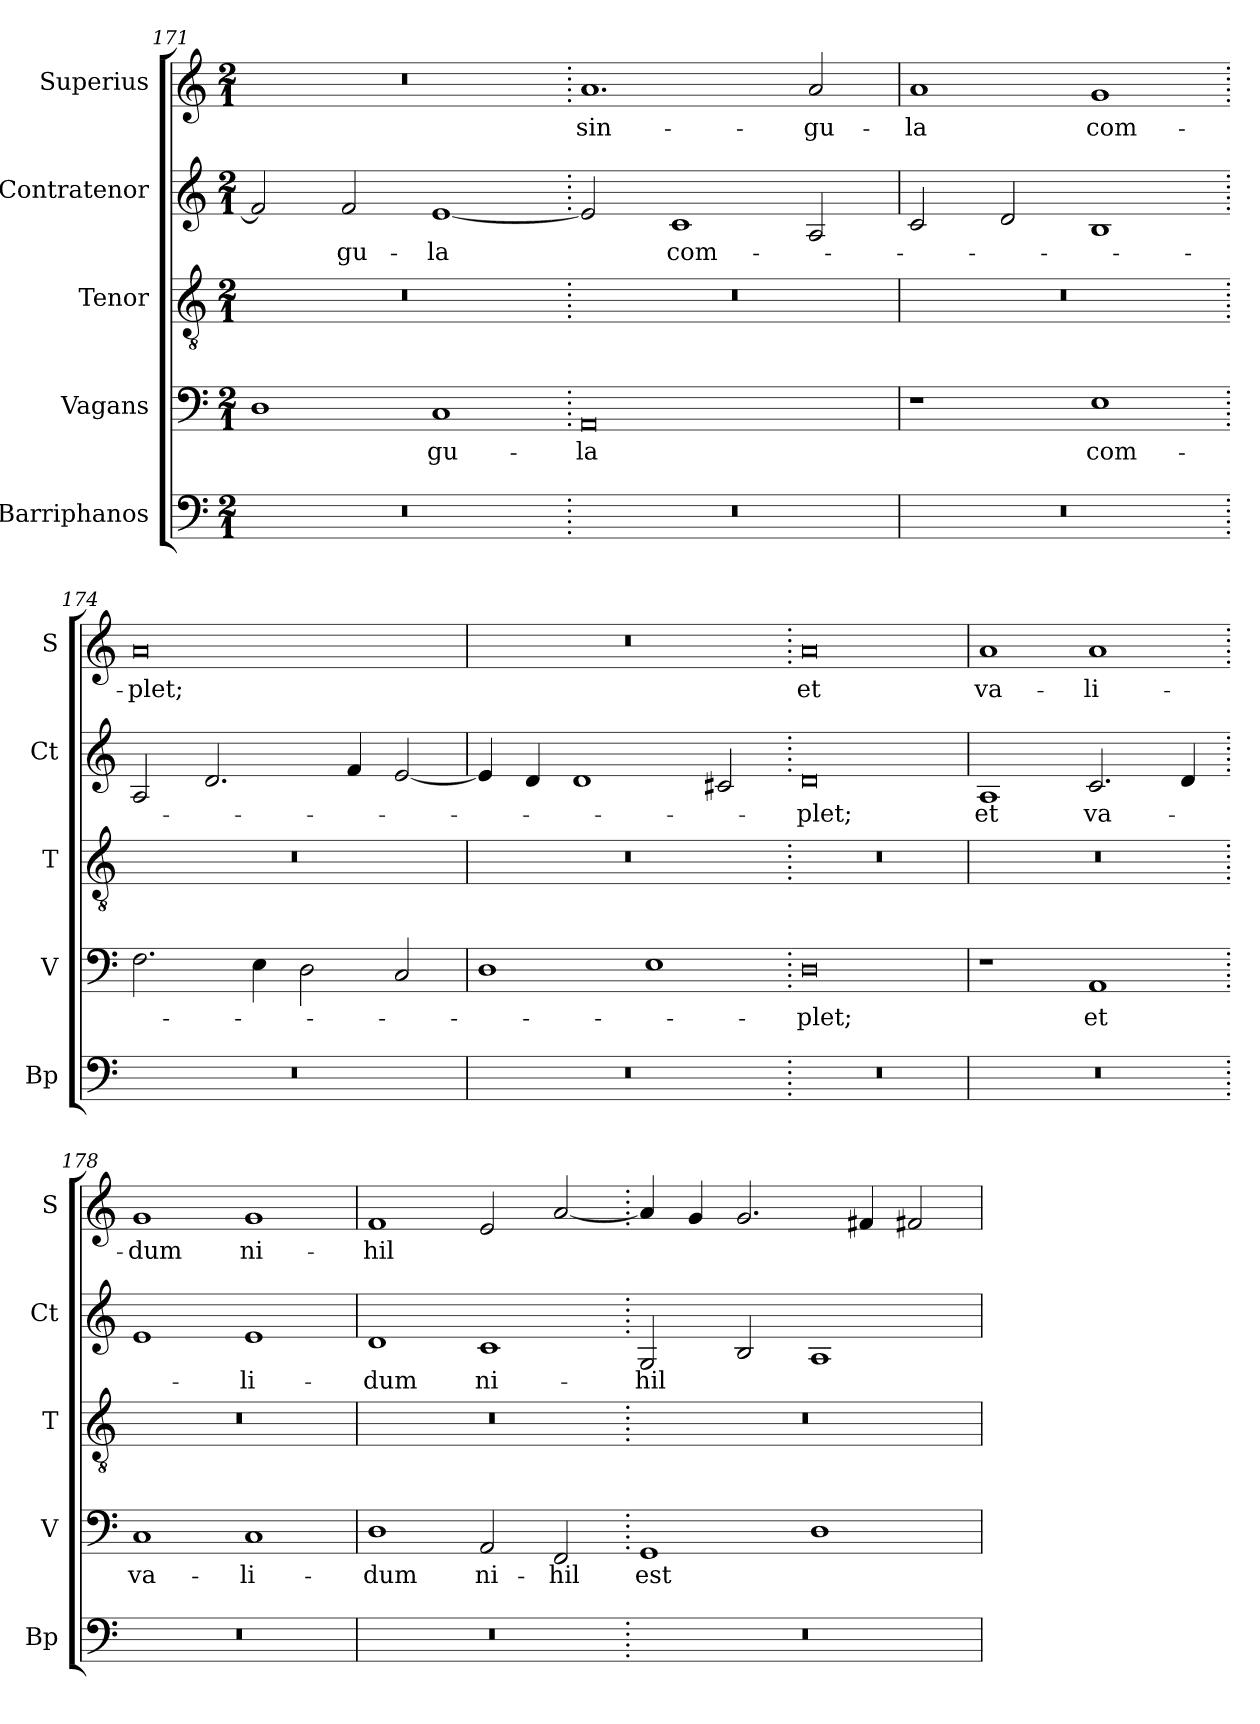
**kern	**kern	**text	**kern	**kern	**text	**kern	**text
*part5	*part4	*part4	*part3	*part2	*part2	*part1	*part1
*staff5	*staff4	*staff4	*staff3	*staff2	*staff2	*staff1	*staff1
*I"Barriphanos	*I"Vagans	*	*I"Tenor	*I"Contratenor	*	*I"Superius	*
*I'Bp	*I'V	*	*I'T	*I'Ct	*	*I'S	*
*clefF4	*clefF4	*	*clefGv2	*clefG2	*	*clefG2	*
*k[]	*k[]	*	*k[]	*k[]	*	*k[]	*
*M2/1	*M2/1	*	*M2/1	*M2/1	*	*M2/1	*
=171	=171	=171	=171	=171	=171	=171	=171
0r	1D	.	0r	2f/]	.	0r	.
.	.	.	.	2f/	-gu-	.	.
.	1C	-gu-	.	[1e	-la	.	.
=172.	=172.	=172.	=172.	=172.	=172.	=172.	=172.
0r	0AA	-la	0r	2e/]	.	1.a	sin-
.	.	.	.	1c	com-	.	.
.	.	.	.	2A/	.	2a/	-gu-
=173	=173	=173	=173	=173	=173	=173	=173
0r	1r	.	0r	2c/	.	1a	-la
.	.	.	.	2d/	.	.	.
.	1E	com-	.	1B	.	1g	com-
=174.	=174.	=174.	=174.	=174.	=174.	=174.	=174.
0r	2.F\	.	0r	2A/	.	0a	-plet;
.	.	.	.	2.d/	.	.	.
.	4E\	.	.	.	.	.	.
.	2D\	.	.	.	.	.	.
.	.	.	.	4f/	.	.	.
.	2C/	.	.	[2e/	.	.	.
=175	=175	=175	=175	=175	=175	=175	=175
0r	1D	.	0r	4e/]	.	0r	.
.	.	.	.	4d/	.	.	.
.	.	.	.	1d	.	.	.
.	1E	.	.	.	.	.	.
.	.	.	.	2c#X/	.	.	.
=176.	=176.	=176.	=176.	=176.	=176.	=176.	=176.
0r	0D	-plet;	0r	0d	-plet;	0a	et
=177	=177	=177	=177	=177	=177	=177	=177
0r	1r	.	0r	1A	et	1a	va-
.	1AA	et	.	2.c/	va-	1a	-li-
.	.	.	.	4d/	.	.	.
=178.	=178.	=178.	=178.	=178.	=178.	=178.	=178.
0r	1C	va-	0r	1e	.	1g	-dum
.	1C	-li-	.	1e	-li-	1g	ni-
=179	=179	=179	=179	=179	=179	=179	=179
0r	1D	-dum	0r	1d	-dum	1f	-hil
.	2AA/	ni-	.	1c	ni-	2e/	.
.	2FF/	-hil	.	.	.	[2a/	.
=180.	=180.	=180.	=180.	=180.	=180.	=180.	=180.
0r	1GG	est	0r	2G/	-hil	4a/]	.
.	.	.	.	.	.	4g/	.
.	.	.	.	2B/	.	2.g/	.
.	1D	.	.	1A	.	.	.
.	.	.	.	.	.	4f#X/	.
.	.	.	.	.	.	2f#X/	.
=	=	=	=	=	=	=	=
*-	*-	*-	*-	*-	*-	*-	*-
